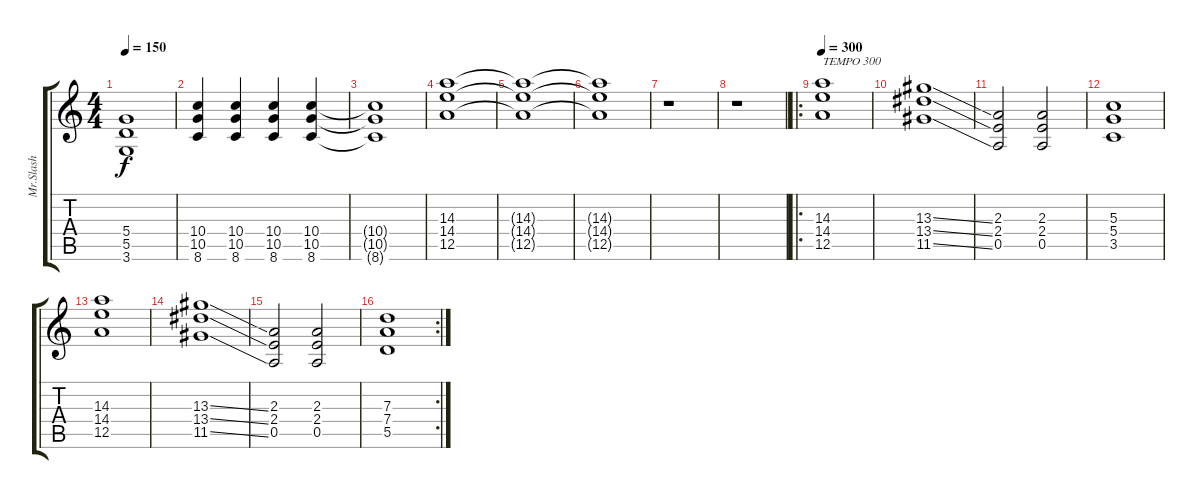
\track ("Mr.Slash" "Mr.Slash") {instrument distortionguitar}
\staff {score tabs}
\tuning (E4 B3 G3 D3 A2 E2) {hide}
\ts (4 4)
\tempo 150
\clef g2
\ks c
(5.4{t} 5.5{t} 3.6{t}).1{dy f} |
(10.4 10.5 8.6).4 (10.4 10.5 8.6).4 (10.4 10.5 8.6).4 (10.4 10.5 8.6).4 |
(10.4{t} 10.5{t} 8.6{t}).1 |
(14.3 14.4 12.5).1 |
(14.3{t} 14.4{t} 12.5{t}).1 |
(14.3{t} 14.4{t} 12.5{t}).1 |
r.1 |
r.1 |
\ro
\tempo 300
(14.3 14.4 12.5).1{txt "TEMPO 300"} |
(13.3{ss} 13.4{ss} 11.5{ss}).1 |
(2.3 2.4 0.5).2 (2.3 2.4 0.5).2 |
(5.3 5.4 3.5).1 |
(14.3 14.4 12.5).1 |
(13.3{ss} 13.4{ss} 11.5{ss}).1 |
(2.3 2.4 0.5).2 (2.3 2.4 0.5).2 |
\rc 2
(7.3 7.4 5.5).1
